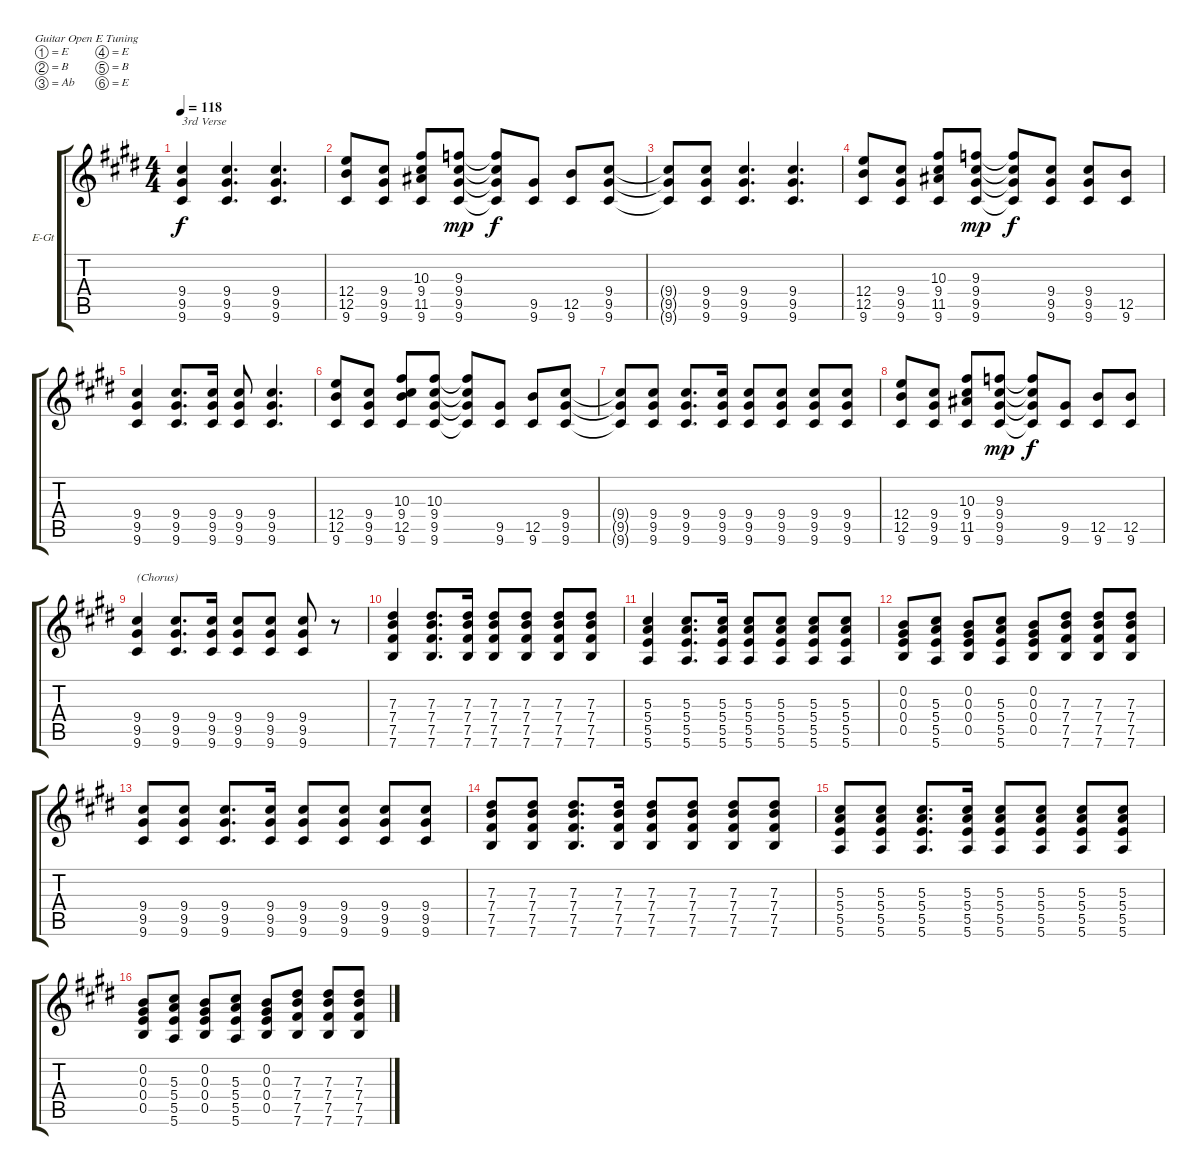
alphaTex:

\bracketExtendMode groupsimilarinstruments
\firstSystemTrackNameOrientation horizontal
\otherSystemsTrackNameOrientation horizontal
\track ("Rythm" "E-Gt") {instrument electricguitarclean}
\staff {score tabs}
\tuning (E4 B3 Ab3 E3 B2 E2)
\ts (4 4)
\tempo 118
\clef g2
\ks e
(9.4 9.5 9.6).4{txt "3rd Verse" dy f} (9.4 9.5 9.6).4{d} (9.4 9.5 9.6).4{d} |
(12.4 12.5 9.6).8 (9.4 9.5 9.6).8 (10.3 9.4 11.5 9.6).8 (9.3 9.4 9.5 9.6).8{dy mp} (9.3{t} 9.4{t} 9.5{t} 9.6{t}).8{dy f} (9.5 9.6).8 (12.5 9.6).8 (9.4 9.5 9.6).8 |
(9.4{t} 9.5{t} 9.6{t}).8 (9.4 9.5 9.6).8 (9.4 9.5 9.6).4{d} (9.4 9.5 9.6).4{d} |
(12.4 12.5 9.6).8 (9.4 9.5 9.6).8 (10.3 9.4 11.5 9.6).8 (9.3 9.4 9.5 9.6).8{dy mp} (9.3{t} 9.4{t} 9.5{t} 9.6{t}).8{dy f} (9.4 9.5 9.6).8 (9.4 9.5 9.6).8 (12.5 9.6).8 |
(9.4 9.5 9.6).4 (9.4 9.5 9.6).8{d} (9.4 9.5 9.6).16 (9.4 9.5 9.6).8 (9.4 9.5 9.6).4{d} |
(12.4 12.5 9.6).8 (9.4 9.5 9.6).8 (10.3 9.4 12.5 9.6).8 (10.3 9.4 9.5 9.6).8 (10.3{t} 9.4{t} 9.5{t} 9.6{t}).8 (9.5 9.6).8 (12.5 9.6).8 (9.4 9.5 9.6).8 |
(9.4{t} 9.5{t} 9.6{t}).8 (9.4 9.5 9.6).8 (9.4 9.5 9.6).8{d} (9.4 9.5 9.6).16 (9.4 9.5 9.6).8 (9.4 9.5 9.6).8 (9.4 9.5 9.6).8 (9.4 9.5 9.6).8 |
(12.4 12.5 9.6).8 (9.4 9.5 9.6).8 (10.3 9.4 11.5 9.6).8 (9.3 9.4 9.5 9.6).8{dy mp} (9.3{t} 9.4{t} 9.5{t} 9.6{t}).8{dy f} (9.5 9.6).8 (12.5 9.6).8 (12.5 9.6).8 |
(9.4 9.5 9.6).4{txt "(Chorus)"} (9.4 9.5 9.6).8{d} (9.4 9.5 9.6).16 (9.4 9.5 9.6).8 (9.4 9.5 9.6).8 (9.4 9.5 9.6).8 r.8 |
(7.3 7.4 7.5 7.6).4 (7.3 7.4 7.5 7.6).8{d} (7.3 7.4 7.5 7.6).16 (7.3 7.4 7.5 7.6).8 (7.3 7.4 7.5 7.6).8 (7.3 7.4 7.5 7.6).8 (7.3 7.4 7.5 7.6).8 |
(5.3 5.4 5.5 5.6).4 (5.3 5.4 5.5 5.6).8{d} (5.3 5.4 5.5 5.6).16 (5.3 5.4 5.5 5.6).8 (5.3 5.4 5.5 5.6).8 (5.3 5.4 5.5 5.6).8 (5.3 5.4 5.5 5.6).8 |
(0.2 0.3 0.4 0.5).8 (5.3 5.4 5.5 5.6).8 (0.2 0.3 0.4 0.5).8 (5.3 5.4 5.5 5.6).8 (0.2 0.3 0.4 0.5).8 (7.3 7.4 7.5 7.6).8 (7.3 7.4 7.5 7.6).8 (7.3 7.4 7.5 7.6).8 |
(9.4 9.5 9.6).8 (9.4 9.5 9.6).8 (9.4 9.5 9.6).8{d} (9.4 9.5 9.6).16 (9.4 9.5 9.6).8 (9.4 9.5 9.6).8 (9.4 9.5 9.6).8 (9.4 9.5 9.6).8 |
(7.3 7.4 7.5 7.6).8 (7.3 7.4 7.5 7.6).8 (7.3 7.4 7.5 7.6).8{d} (7.3 7.4 7.5 7.6).16 (7.3 7.4 7.5 7.6).8 (7.3 7.4 7.5 7.6).8 (7.3 7.4 7.5 7.6).8 (7.3 7.4 7.5 7.6).8 |
(5.3 5.4 5.5 5.6).8 (5.3 5.4 5.5 5.6).8 (5.3 5.4 5.5 5.6).8{d} (5.3 5.4 5.5 5.6).16 (5.3 5.4 5.5 5.6).8 (5.3 5.4 5.5 5.6).8 (5.3 5.4 5.5 5.6).8 (5.3 5.4 5.5 5.6).8 |
(0.2 0.3 0.4 0.5).8 (5.3 5.4 5.5 5.6).8 (0.2 0.3 0.4 0.5).8 (5.3 5.4 5.5 5.6).8 (0.2 0.3 0.4 0.5).8 (7.3 7.4 7.5 7.6).8 (7.3 7.4 7.5 7.6).8 (7.3 7.4 7.5 7.6).8
